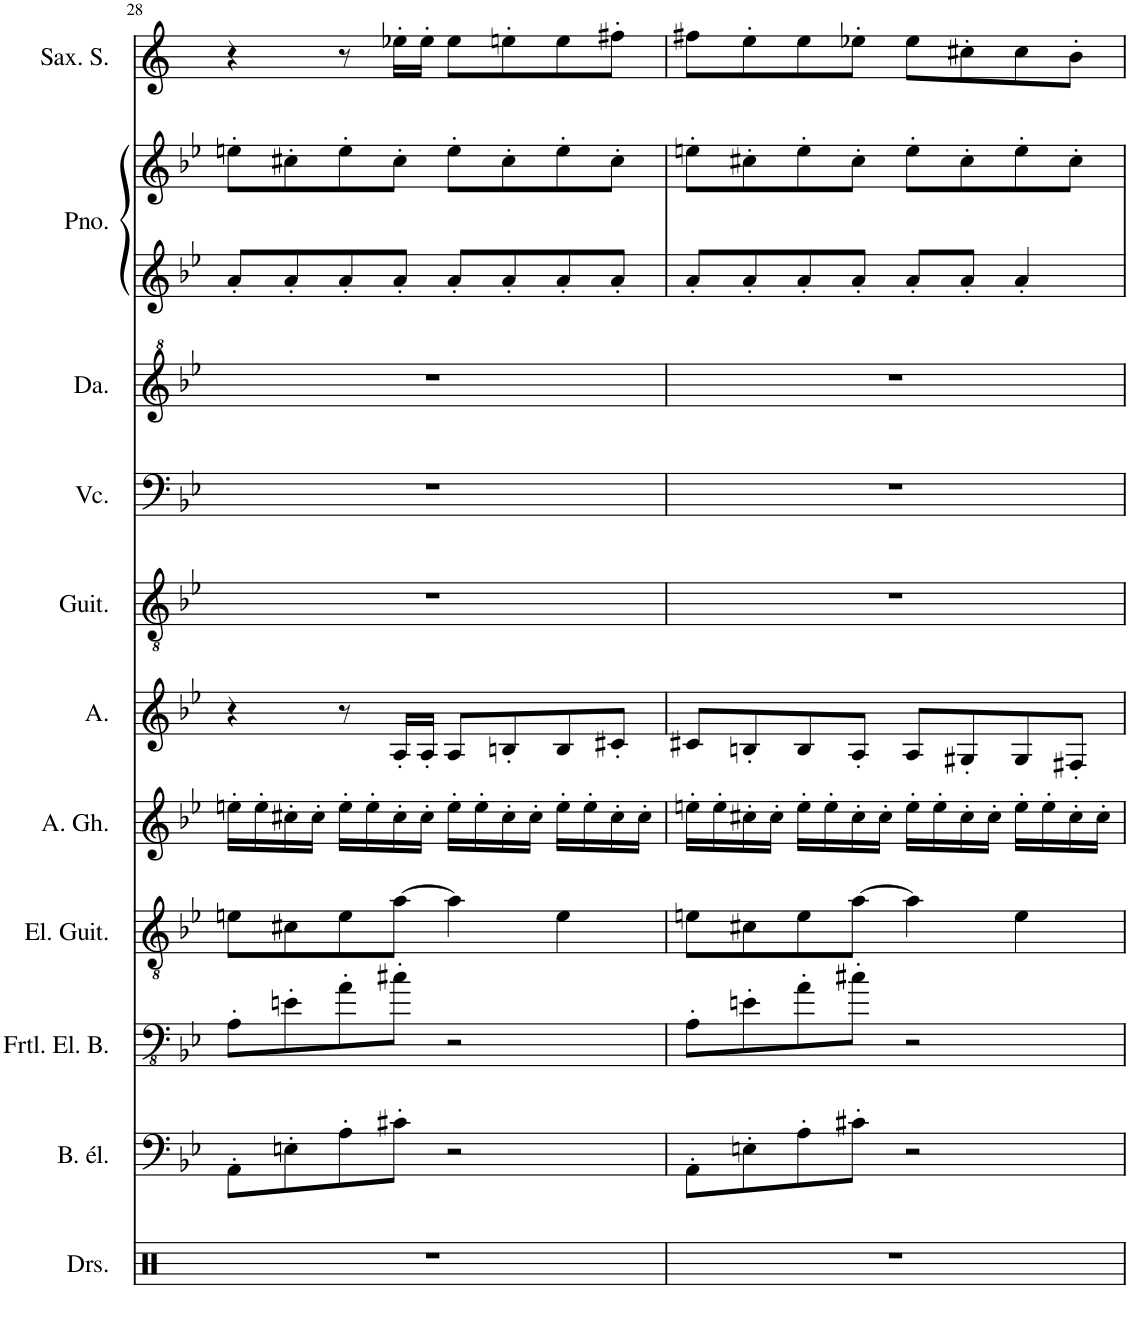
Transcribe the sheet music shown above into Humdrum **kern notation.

**kern	**kern	**kern	**kern	**kern	**kern	**kern	**kern	**kern	**kern	**kern	**kern
*part11	*part10	*part9	*part8	*part7	*part6	*part5	*part4	*part3	*part2	*part2	*part1
*staff12	*staff11	*staff10	*staff9	*staff8	*staff7	*staff6	*staff5	*staff4	*staff3	*staff2	*staff1
*I"Set de batterie	*I"Basse électrique à 5 cordes	*I"Fretless Electric Bass	*I"Electric Guitar	*I"Alto Gemshorn	*I"Chant Alto	*I"Acoustic Guitar	*I"Violoncello	*I"Danso	*I"Piano	*	*I"Saxophone soprano
*	*I'B. él.	*I'Frtl. El. B.	*I'El. Guit.	*I'A. Gh.	*I'A.	*I'Guit.	*I'Vc.	*I'Da.	*I'Pno.	*	*I'Sax. S.
!!LO:PB:g=z
*clefX	*clefF4	*clefFv4	*clefGv2	*clefG2	*clefG2	*clefGv2	*clefF4	*clefG^2	*clefG2	*clefG2	*clefG2
*	*Trd7c12	*	*	*	*	*	*	*	*	*	*Trd1c2
*k[]	*k[b-e-]	*k[b-e-]	*k[b-e-]	*k[b-e-]	*k[b-e-]	*k[b-e-]	*k[b-e-]	*k[b-e-]	*k[b-e-]	*k[b-e-]	*k[]
*M4/4	*M4/4	*M4/4	*M4/4	*M4/4	*M4/4	*M4/4	*M4/4	*M4/4	*M4/4	*M4/4	*M4/4
=28	=28	=28	=28	=28	=28	=28	=28	=28	=28	=28	=28
1r	8AA'\L	8AA'\L	8en\L	16een'\LL	4r	1r	1r	1r	8a'/L	8een'\L	4r
.	.	.	.	16ee'\	.	.	.	.	.	.	.
.	8En'\	8En'\	8c#X\	16cc#X'\	.	.	.	.	8a'/	8cc#X'\	.
.	.	.	.	16cc#'\JJ	.	.	.	.	.	.	.
.	8A'\	8A'\	8e\	16ee'\LL	8r	.	.	.	8a'/	8ee'\	8r
.	.	.	.	16ee'\	.	.	.	.	.	.	.
.	8c#X'\J	8c#X'\J	[8a\J	16cc#'\	16A'/LL	.	.	.	8a'/J	8cc#'\J	16ee-X'\LL
.	.	.	.	16cc#'\JJ	16A'/JJ	.	.	.	.	.	16ee-'\JJ
.	2r	2r	4a\]	16ee'\LL	8A/L	.	.	.	8a'/L	8ee'\L	8ee-\L
.	.	.	.	16ee'\	.	.	.	.	.	.	.
.	.	.	.	16cc#'\	8Bn'/	.	.	.	8a'/	8cc#'\	8een'\
.	.	.	.	16cc#'\JJ	.	.	.	.	.	.	.
.	.	.	4e\	16ee'\LL	8B/	.	.	.	8a'/	8ee'\	8ee\
.	.	.	.	16ee'\	.	.	.	.	.	.	.
.	.	.	.	16cc#'\	8c#X'/J	.	.	.	8a'/J	8cc#'\J	8ff#X'\J
.	.	.	.	16cc#'\JJ	.	.	.	.	.	.	.
=29	=29	=29	=29	=29	=29	=29	=29	=29	=29	=29	=29
1r	8AA'\L	8AA'\L	8en\L	16een'\LL	8c#X/L	1r	1r	1r	8a'/L	8een'\L	8ff#X\L
.	.	.	.	16ee'\	.	.	.	.	.	.	.
.	8En'\	8En'\	8c#X\	16cc#X'\	8Bn'/	.	.	.	8a'/	8cc#X'\	8ee'\
.	.	.	.	16cc#'\JJ	.	.	.	.	.	.	.
.	8A'\	8A'\	8e\	16ee'\LL	8B/	.	.	.	8a'/	8ee'\	8ee\
.	.	.	.	16ee'\	.	.	.	.	.	.	.
.	8c#X'\J	8c#X'\J	[8a\J	16cc#'\	8A'/J	.	.	.	8a'/J	8cc#'\J	8ee-X'\J
.	.	.	.	16cc#'\JJ	.	.	.	.	.	.	.
.	2r	2r	4a\]	16ee'\LL	8A/L	.	.	.	8a'/L	8ee'\L	8ee-\L
.	.	.	.	16ee'\	.	.	.	.	.	.	.
.	.	.	.	16cc#'\	8G#X'/	.	.	.	8a'/J	8cc#'\	8cc#X'\
.	.	.	.	16cc#'\JJ	.	.	.	.	.	.	.
.	.	.	4e\	16ee'\LL	8G#/	.	.	.	4a'/	8ee'\	8cc#\
.	.	.	.	16ee'\	.	.	.	.	.	.	.
.	.	.	.	16cc#'\	8F#X'/J	.	.	.	.	8cc#'\J	8b'\J
.	.	.	.	16cc#'\JJ	.	.	.	.	.	.	.
=	=	=	=	=	=	=	=	=	=	=	=
*-	*-	*-	*-	*-	*-	*-	*-	*-	*-	*-	*-
